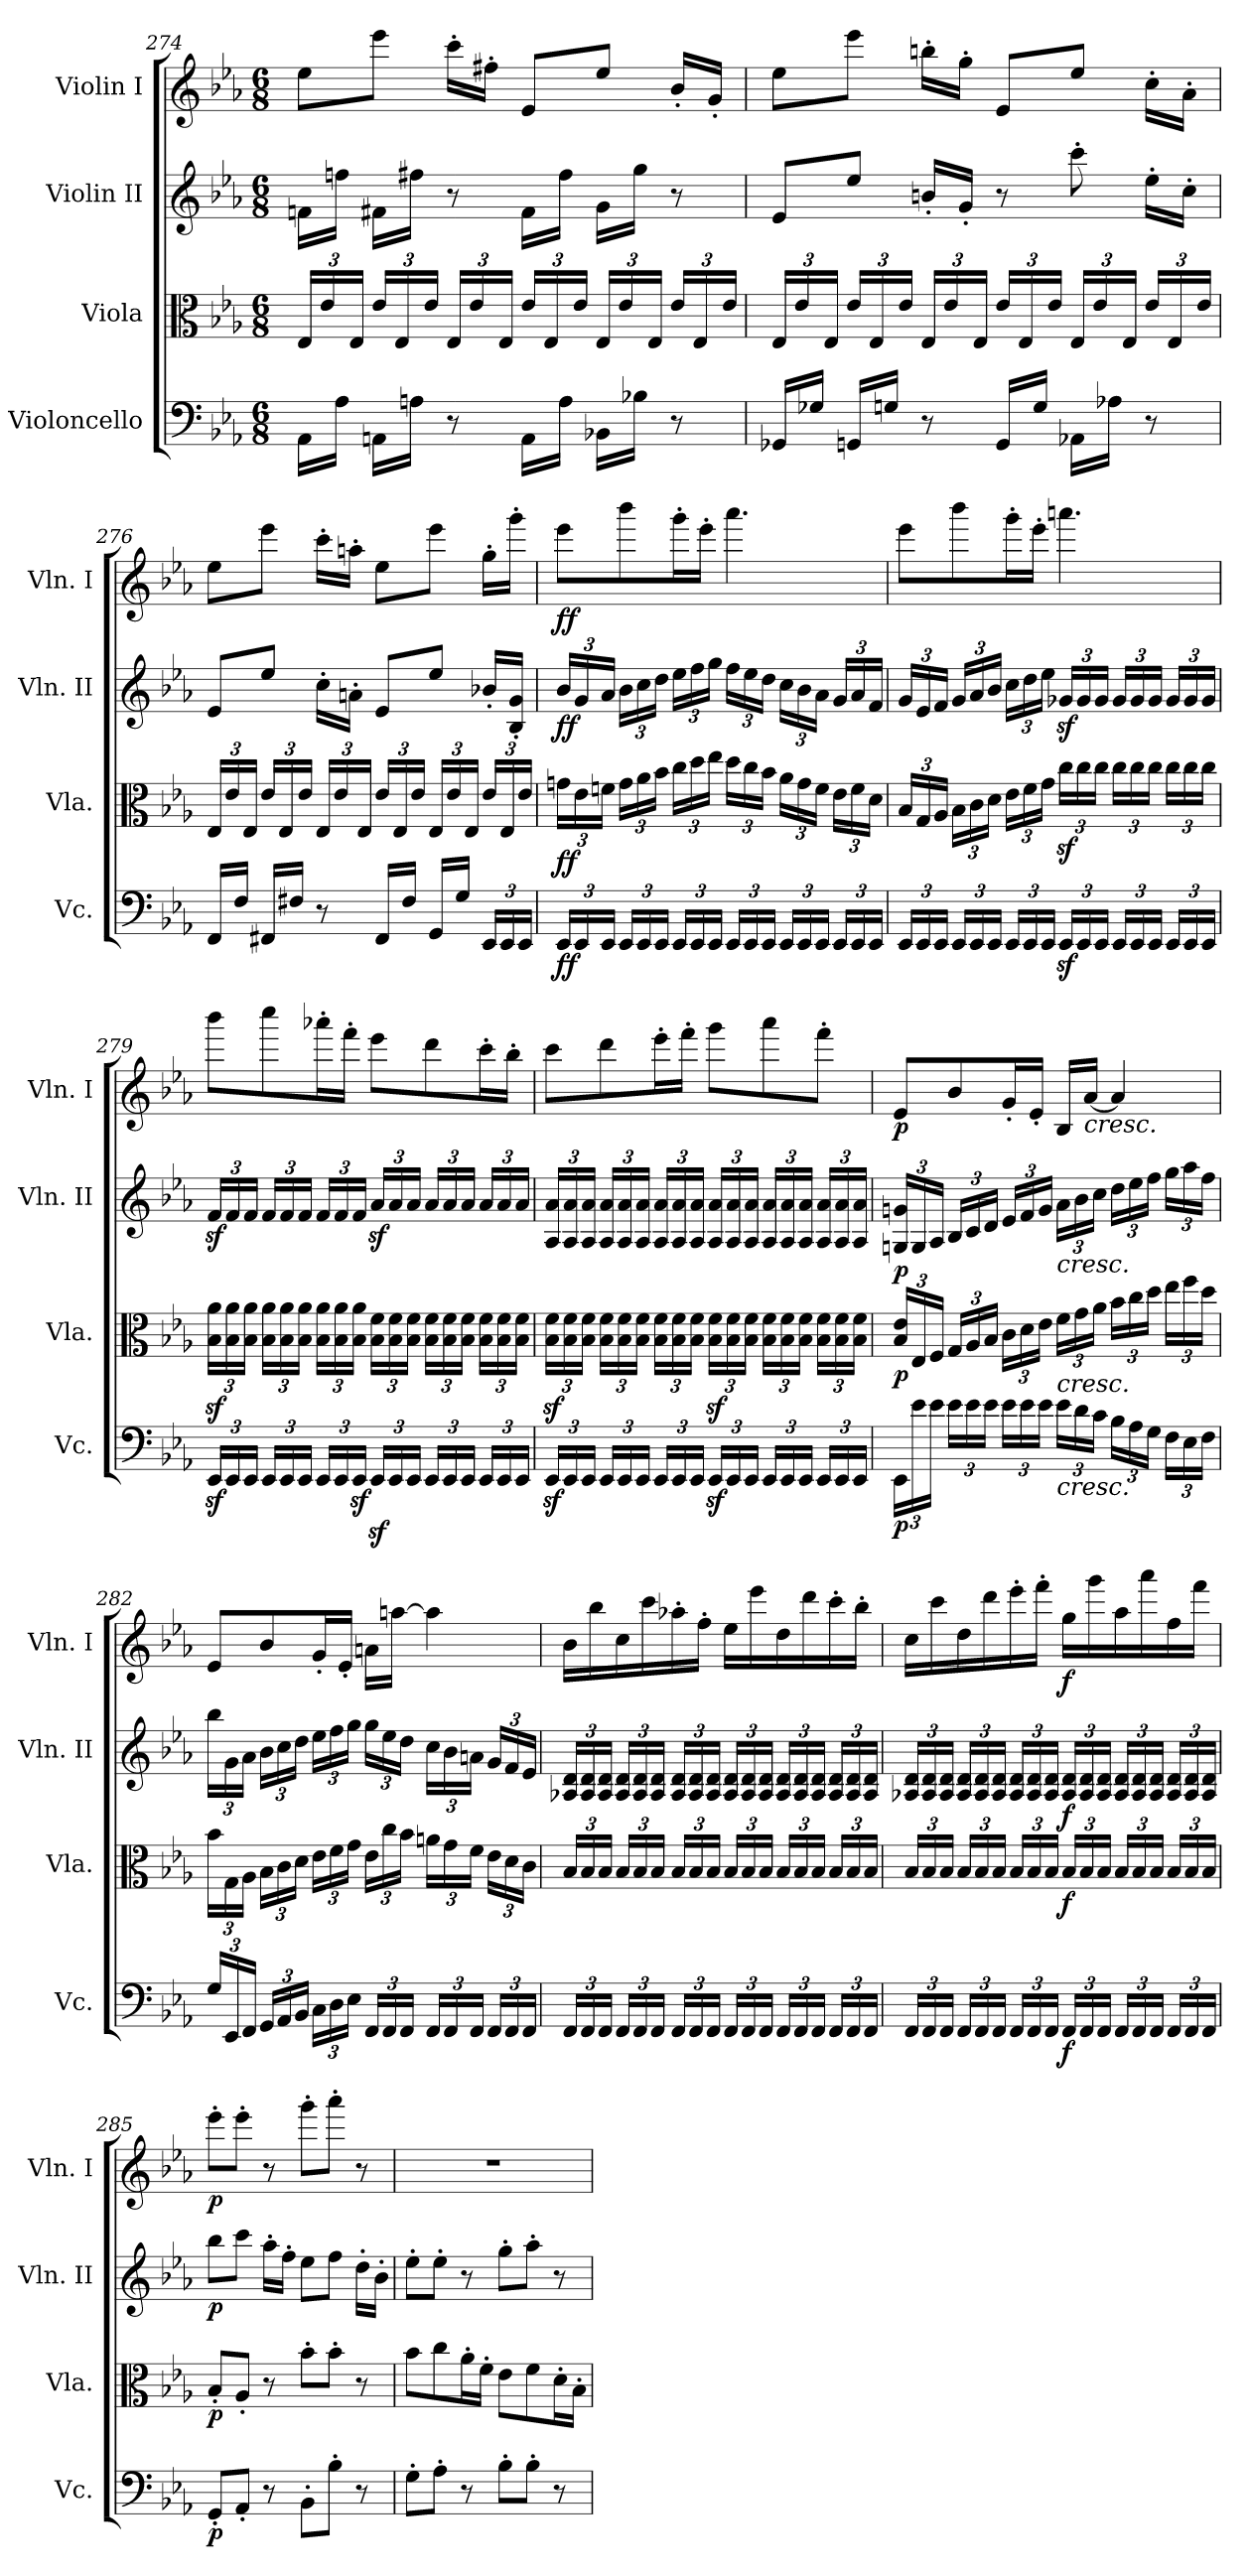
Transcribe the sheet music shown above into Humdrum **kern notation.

**kern	**dynam	**kern	**dynam	**kern	**dynam	**kern	**dynam
*part4	*part4	*part3	*part3	*part2	*part2	*part1	*part1
*staff4	*staff4	*staff3	*staff3	*staff2	*staff2	*staff1	*staff1
*I"Violoncello	*	*I"Viola	*	*I"Violin II	*	*I"Violin I	*
*I'Vc.	*	*I'Vla.	*	*I'Vln. II	*	*I'Vln. I	*
*clefF4	*	*clefC3	*	*clefG2	*	*clefG2	*
*k[b-e-a-]	*	*k[b-e-a-]	*	*k[b-e-a-]	*	*k[b-e-a-]	*
*E-:	*	*E-:	*	*E-:	*	*E-:	*
*M6/8	*	*M6/8	*	*M6/8	*	*M6/8	*
*	*	*Xbrackettup	*	*	*	*	*
=274	=274	=274	=274	=274	=274	=274	=274
16AA-\LL	.	24E-/LL	.	16fn\LL	.	8ee-\L	.
.	.	24e-/	.	.	.	.	.
16A-\JJ	.	.	.	16ffn\JJ	.	.	.
.	.	24E-/JJ	.	.	.	.	.
16AAn\LL	.	24e-/LL	.	16f#X\LL	.	8eee-\J	.
.	.	24E-/	.	.	.	.	.
16An\JJ	.	.	.	16ff#X\JJ	.	.	.
.	.	24e-/JJ	.	.	.	.	.
8r	.	24E-/LL	.	8r	.	16ccc'\LL	.
.	.	24e-/	.	.	.	.	.
.	.	.	.	.	.	16ff#X'\JJ	.
.	.	24E-/JJ	.	.	.	.	.
16AA\LL	.	24e-/LL	.	16f#\LL	.	8e-/L	.
.	.	24E-/	.	.	.	.	.
16A\JJ	.	.	.	16ff#\JJ	.	.	.
.	.	24e-/JJ	.	.	.	.	.
16BB-X\LL	.	24E-/LL	.	16g\LL	.	8ee-/J	.
.	.	24e-/	.	.	.	.	.
16B-X\JJ	.	.	.	16gg\JJ	.	.	.
.	.	24E-/JJ	.	.	.	.	.
8r	.	24e-/LL	.	8r	.	16b-'/LL	.
.	.	24E-/	.	.	.	.	.
.	.	.	.	.	.	16g'/JJ	.
.	.	24e-/JJ	.	.	.	.	.
!!LO:PB:g=z
=275	=275	=275	=275	=275	=275	=275	=275
16GG-X/LL	.	24E-/LL	.	8e-/L	.	8ee-\L	.
.	.	24e-/	.	.	.	.	.
16G-X/JJ	.	.	.	.	.	.	.
.	.	24E-/JJ	.	.	.	.	.
16GGn/LL	.	24e-/LL	.	8ee-/J	.	8eee-\J	.
.	.	24E-/	.	.	.	.	.
16Gn/JJ	.	.	.	.	.	.	.
.	.	24e-/JJ	.	.	.	.	.
8r	.	24E-/LL	.	16bn'/LL	.	16bbn'\LL	.
.	.	24e-/	.	.	.	.	.
.	.	.	.	16g'/JJ	.	16gg'\JJ	.
.	.	24E-/JJ	.	.	.	.	.
16GG/LL	.	24e-/LL	.	8r	.	8e-/L	.
.	.	24E-/	.	.	.	.	.
16G/JJ	.	.	.	.	.	.	.
.	.	24e-/JJ	.	.	.	.	.
16AA-X\LL	.	24E-/LL	.	8ccc'\	.	8ee-/J	.
.	.	24e-/	.	.	.	.	.
16A-X\JJ	.	.	.	.	.	.	.
.	.	24E-/JJ	.	.	.	.	.
8r	.	24e-/LL	.	16ee-'\LL	.	16cc'\LL	.
.	.	24E-/	.	.	.	.	.
.	.	.	.	16cc'\JJ	.	16a-'\JJ	.
.	.	24e-/JJ	.	.	.	.	.
=276	=276	=276	=276	=276	=276	=276	=276
16FF/LL	.	24E-/LL	.	8e-/L	.	8ee-\L	.
.	.	24e-/	.	.	.	.	.
16F/JJ	.	.	.	.	.	.	.
.	.	24E-/JJ	.	.	.	.	.
16FF#X/LL	.	24e-/LL	.	8ee-/J	.	8eee-\J	.
.	.	24E-/	.	.	.	.	.
16F#X/JJ	.	.	.	.	.	.	.
.	.	24e-/JJ	.	.	.	.	.
8r	.	24E-/LL	.	16cc'\LL	.	16ccc'\LL	.
.	.	24e-/	.	.	.	.	.
.	.	.	.	16an'\JJ	.	16aan'\JJ	.
.	.	24E-/JJ	.	.	.	.	.
16FF#/LL	.	24e-/LL	.	8e-/L	.	8ee-\L	.
.	.	24E-/	.	.	.	.	.
16F#/JJ	.	.	.	.	.	.	.
.	.	24e-/JJ	.	.	.	.	.
16GG/LL	.	24E-/LL	.	8ee-/J	.	8eee-\J	.
.	.	24e-/	.	.	.	.	.
16G/JJ	.	.	.	.	.	.	.
.	.	24E-/JJ	.	.	.	.	.
*Xbrackettup	*	*	*	*	*	*	*
24EE-/LL	.	24e-/LL	.	16b-X'/LL	.	16gg'\LL	.
24EE-/	.	24E-/	.	.	.	.	.
.	.	.	.	16B-/' 16g/'JJ	.	16ggg'\JJ	.
24EE-/JJ	.	24e-/JJ	.	.	.	.	.
!!LO:LB:g=z
=277	=277	=277	=277	=277	=277	=277	=277
*	*	*	*	*Xbrackettup	*	*	*
!	!LO:DY:b	!	!LO:DY:b	!	!LO:DY:b	!	!LO:DY:b
24EE-/LL	ff	24gn\LL	ff	24b-/LL	ff	8eee-\L	ff
24EE-/	.	24e-\	.	24g/	.	.	.
24EE-/JJ	.	24fn\JJ	.	24a-/JJ	.	.	.
24EE-/LL	.	24g\LL	.	24b-\LL	.	8bbb-\	.
24EE-/	.	24a-\	.	24cc\	.	.	.
24EE-/JJ	.	24b-\JJ	.	24dd\JJ	.	.	.
24EE-/LL	.	24cc\LL	.	24ee-\LL	.	16ggg'\L	.
24EE-/	.	24dd\	.	24ff\	.	.	.
.	.	.	.	.	.	16eee-'\JJ	.
24EE-/JJ	.	24ee-\JJ	.	24gg\JJ	.	.	.
24EE-/LL	.	24dd\LL	.	24ff\LL	.	4.aaa-\	.
24EE-/	.	24cc\	.	24ee-\	.	.	.
24EE-/JJ	.	24b-\JJ	.	24dd\JJ	.	.	.
24EE-/LL	.	24a-\LL	.	24cc\LL	.	.	.
24EE-/	.	24g\	.	24b-\	.	.	.
24EE-/JJ	.	24f\JJ	.	24a-\JJ	.	.	.
24EE-/LL	.	24e-\LL	.	24g/LL	.	.	.
24EE-/	.	24f\	.	24a-/	.	.	.
24EE-/JJ	.	24d\JJ	.	24f/JJ	.	.	.
!!LO:LB:g=z
=278	=278	=278	=278	=278	=278	=278	=278
24EE-/LL	.	24B-/LL	.	24g/LL	.	8eee-\L	.
24EE-/	.	24G/	.	24e-/	.	.	.
24EE-/JJ	.	24A-/JJ	.	24f/JJ	.	.	.
24EE-/LL	.	24B-\LL	.	24g/LL	.	8bbb-\	.
24EE-/	.	24c\	.	24a-/	.	.	.
24EE-/JJ	.	24d\JJ	.	24b-/JJ	.	.	.
24EE-/LL	.	24e-\LL	.	24cc\LL	.	16ggg'\L	.
24EE-/	.	24f\	.	24dd\	.	.	.
.	.	.	.	.	.	16eee-'\JJ	.
24EE-/JJ	.	24g\JJ	.	24ee-\JJ	.	.	.
24EE-z</LL	.	24ccz<\LL	.	24g-Xz</LL	.	4.aaan\	.
24EE-/	.	24cc\	.	24g-/	.	.	.
24EE-/JJ	.	24cc\JJ	.	24g-/JJ	.	.	.
24EE-/LL	.	24cc\LL	.	24g-/LL	.	.	.
24EE-/	.	24cc\	.	24g-/	.	.	.
24EE-/JJ	.	24cc\JJ	.	24g-/JJ	.	.	.
24EE-/LL	.	24cc\LL	.	24g-/LL	.	.	.
24EE-/	.	24cc\	.	24g-/	.	.	.
24EE-/JJ	.	24cc\JJ	.	24g-/JJ	.	.	.
!!LO:PB:g=z
=279	=279	=279	=279	=279	=279	=279	=279
24EE-z</LL	.	24B-\z< 24a-\z<LL	.	24fz</LL	.	8bbb-\L	.
24EE-/	.	24B-\ 24a-\	.	24f/	.	.	.
24EE-/JJ	.	24B-\ 24a-\JJ	.	24f/JJ	.	.	.
24EE-/LL	.	24B-\ 24a-\LL	.	24f/LL	.	8cccc\	.
24EE-/	.	24B-\ 24a-\	.	24f/	.	.	.
24EE-/JJ	.	24B-\ 24a-\JJ	.	24f/JJ	.	.	.
24EE-/LL	.	24B-\ 24a-\LL	.	24f/LL	.	16aaa-X'\L	.
24EE-/	.	24B-\ 24a-\	.	24f/	.	.	.
.	.	.	.	.	.	16fff'\JJ	.
24EE-z>/JJ	.	24B-\ 24a-\JJ	.	24f/JJ	.	.	.
24EE-z</LL	.	24B-\ 24f\LL	.	24a-z</LL	.	8eee-\L	.
24EE-/	.	24B-\ 24f\	.	24a-/	.	.	.
24EE-/JJ	.	24B-\ 24f\JJ	.	24a-/JJ	.	.	.
24EE-/LL	.	24B-\ 24f\LL	.	24a-/LL	.	8ddd\	.
24EE-/	.	24B-\ 24f\	.	24a-/	.	.	.
24EE-/JJ	.	24B-\ 24f\JJ	.	24a-/JJ	.	.	.
24EE-/LL	.	24B-\ 24f\LL	.	24a-/LL	.	16ccc'\L	.
24EE-/	.	24B-\ 24f\	.	24a-/	.	.	.
.	.	.	.	.	.	16bb-'\JJ	.
24EE-/JJ	.	24B-\ 24f\JJ	.	24a-/JJ	.	.	.
=280	=280	=280	=280	=280	=280	=280	=280
24EE-z</LL	.	24B-\z> 24f\z>LL	.	24A-/ 24a-/LL	.	8ccc\L	.
24EE-/	.	24B-\ 24f\	.	24A-/ 24a-/	.	.	.
24EE-/JJ	.	24B-\ 24f\JJ	.	24A-/ 24a-/JJ	.	.	.
24EE-/LL	.	24B-\ 24f\LL	.	24A-/ 24a-/LL	.	8ddd\	.
24EE-/	.	24B-\ 24f\	.	24A-/ 24a-/	.	.	.
24EE-/JJ	.	24B-\ 24f\JJ	.	24A-/ 24a-/JJ	.	.	.
24EE-/LL	.	24B-\ 24f\LL	.	24A-/ 24a-/LL	.	16eee-'\L	.
24EE-/	.	24B-\ 24f\	.	24A-/ 24a-/	.	.	.
.	.	.	.	.	.	16fff'\JJ	.
24EE-/JJ	.	24B-\ 24f\JJ	.	24A-/ 24a-/JJ	.	.	.
24EE-z</LL	.	24B-\z> 24f\z>LL	.	24A-/ 24a-/LL	.	8ggg\L	.
24EE-/	.	24B-\ 24f\	.	24A-/ 24a-/	.	.	.
24EE-/JJ	.	24B-\ 24f\JJ	.	24A-/ 24a-/JJ	.	.	.
24EE-/LL	.	24B-\ 24f\LL	.	24A-/ 24a-/LL	.	8aaa-\	.
24EE-/	.	24B-\ 24f\	.	24A-/ 24a-/	.	.	.
24EE-/JJ	.	24B-\ 24f\JJ	.	24A-/ 24a-/JJ	.	.	.
24EE-/LL	.	24B-\ 24f\LL	.	24A-/ 24a-/LL	.	8fff'\J	.
24EE-/	.	24B-\ 24f\	.	24A-/ 24a-/	.	.	.
24EE-/JJ	.	24B-\ 24f\JJ	.	24A-/ 24a-/JJ	.	.	.
!!LO:LB:g=z
=281	=281	=281	=281	=281	=281	=281	=281
!	!LO:DY:b	!	!LO:DY:b	!	!LO:DY:b	!	!LO:DY:b
24EE-\LL	p	24B-/ 24e-/LL	p	24Gn/ 24gn/LL	p	8e-/L	p
24e-\	.	24E-/	.	24G/	.	.	.
24e-\JJ	.	24F/JJ	.	24A-/JJ	.	.	.
24e-\LL	.	24G/LL	.	24B-/LL	.	8b-/	.
24e-\	.	24A-/	.	24c/	.	.	.
24e-\JJ	.	24B-/JJ	.	24d/JJ	.	.	.
24e-\LL	.	24c\LL	.	24e-/LL	.	16g'/L	.
24e-\	.	24d\	.	24f/	.	.	.
.	.	.	.	.	.	16e-'/JJ	.
24e-\JJ	.	24e-\JJ	.	24g/JJ	.	.	.
!	!	!	!	!LO:TX:b:i:t=cresc.	!	!	!
!LO:TX:a:i:t=cresc.	!	!	!	!	!	!	!
!LO:TX:b:i:t=cresc.	!	!	!	!	!	!	!
24e-\LL	.	24f\LL	.	24a-\LL	.	16B-/LL	.
24d\	.	24g\	.	24b-\	.	.	.
!	!	!	!	!	!	!LO:TX:b:i:t=cresc.	!
.	.	.	.	.	.	[16a-/JJ	.
24c\JJ	.	24a-\JJ	.	24cc\JJ	.	.	.
24B-\LL	.	24b-\LL	.	24dd\LL	.	4a-/]	.
24A-\	.	24cc\	.	24ee-\	.	.	.
24G\JJ	.	24dd\JJ	.	24ff\JJ	.	.	.
24F\LL	.	24ee-\LL	.	24gg\LL	.	.	.
24E-\	.	24ff\	.	24aa-\	.	.	.
24F\JJ	.	24dd\JJ	.	24ff\JJ	.	.	.
=282	=282	=282	=282	=282	=282	=282	=282
24G/LL	.	24b-\LL	.	24bb-\LL	.	8e-/L	.
24EE-/	.	24G\	.	24g\	.	.	.
24FF/JJ	.	24A-\JJ	.	24a-\JJ	.	.	.
24GG/LL	.	24B-\LL	.	24b-\LL	.	8b-/	.
24AA-/	.	24c\	.	24cc\	.	.	.
24BB-/JJ	.	24d\JJ	.	24dd\JJ	.	.	.
24C\LL	.	24e-\LL	.	24ee-\LL	.	16g'/L	.
24D\	.	24f\	.	24ff\	.	.	.
.	.	.	.	.	.	16e-'/JJ	.
24E-\JJ	.	24g\JJ	.	24gg\JJ	.	.	.
24FF/LL	.	24e-\LL	.	24gg\LL	.	16an\LL	.
24FF/	.	24cc\	.	24ee-\	.	.	.
.	.	.	.	.	.	[16aan\JJ	.
24FF/JJ	.	24b-\JJ	.	24dd\JJ	.	.	.
24FF/LL	.	24an\LL	.	24cc\LL	.	4aa\]	.
24FF/	.	24g\	.	24b-\	.	.	.
24FF/JJ	.	24f\JJ	.	24an\JJ	.	.	.
24FF/LL	.	24e-\LL	.	24g/LL	.	.	.
24FF/	.	24d\	.	24f/	.	.	.
24FF/JJ	.	24c\JJ	.	24e-/JJ	.	.	.
!!LO:PB:g=z
=283	=283	=283	=283	=283	=283	=283	=283
24FF/LL	.	24B-/LL	.	24A-X/ 24d/LL	.	16b-\LL	.
24FF/	.	24B-/	.	24A-/ 24d/	.	.	.
.	.	.	.	.	.	16bb-\	.
24FF/JJ	.	24B-/JJ	.	24A-/ 24d/JJ	.	.	.
24FF/LL	.	24B-/LL	.	24A-/ 24d/LL	.	16cc\	.
24FF/	.	24B-/	.	24A-/ 24d/	.	.	.
.	.	.	.	.	.	16ccc\	.
24FF/JJ	.	24B-/JJ	.	24A-/ 24d/JJ	.	.	.
24FF/LL	.	24B-/LL	.	24A-/ 24d/LL	.	16aa-X'\	.
24FF/	.	24B-/	.	24A-/ 24d/	.	.	.
.	.	.	.	.	.	16ff'\JJ	.
24FF/JJ	.	24B-/JJ	.	24A-/ 24d/JJ	.	.	.
24FF/LL	.	24B-/LL	.	24A-/ 24d/LL	.	16ee-\LL	.
24FF/	.	24B-/	.	24A-/ 24d/	.	.	.
.	.	.	.	.	.	16eee-\	.
24FF/JJ	.	24B-/JJ	.	24A-/ 24d/JJ	.	.	.
24FF/LL	.	24B-/LL	.	24A-/ 24d/LL	.	16dd\	.
24FF/	.	24B-/	.	24A-/ 24d/	.	.	.
.	.	.	.	.	.	16ddd\	.
24FF/JJ	.	24B-/JJ	.	24A-/ 24d/JJ	.	.	.
24FF/LL	.	24B-/LL	.	24A-/ 24d/LL	.	16ccc'\	.
24FF/	.	24B-/	.	24A-/ 24d/	.	.	.
.	.	.	.	.	.	16bb-'\JJ	.
24FF/JJ	.	24B-/JJ	.	24A-/ 24d/JJ	.	.	.
=284	=284	=284	=284	=284	=284	=284	=284
24FF/LL	.	24B-/LL	.	24A-X/ 24d/LL	.	16cc\LL	.
24FF/	.	24B-/	.	24A-/ 24d/	.	.	.
.	.	.	.	.	.	16ccc\	.
24FF/JJ	.	24B-/JJ	.	24A-/ 24d/JJ	.	.	.
24FF/LL	.	24B-/LL	.	24A-/ 24d/LL	.	16dd\	.
24FF/	.	24B-/	.	24A-/ 24d/	.	.	.
.	.	.	.	.	.	16ddd\	.
24FF/JJ	.	24B-/JJ	.	24A-/ 24d/JJ	.	.	.
24FF/LL	.	24B-/LL	.	24A-/ 24d/LL	.	16eee-'\	.
24FF/	.	24B-/	.	24A-/ 24d/	.	.	.
.	.	.	.	.	.	16fff'\JJ	.
24FF/JJ	.	24B-/JJ	.	24A-/ 24d/JJ	.	.	.
!	!LO:DY:b	!	!LO:DY:b	!	!LO:DY:b	!	!LO:DY:b
24FF/LL	f	24B-/LL	f	24A-/ 24d/LL	f	16gg\LL	f
24FF/	.	24B-/	.	24A-/ 24d/	.	.	.
.	.	.	.	.	.	16ggg\	.
24FF/JJ	.	24B-/JJ	.	24A-/ 24d/JJ	.	.	.
24FF/LL	.	24B-/LL	.	24A-/ 24d/LL	.	16aa-\	.
24FF/	.	24B-/	.	24A-/ 24d/	.	.	.
.	.	.	.	.	.	16aaa-\	.
24FF/JJ	.	24B-/JJ	.	24A-/ 24d/JJ	.	.	.
24FF/LL	.	24B-/LL	.	24A-/ 24d/LL	.	16ff\	.
24FF/	.	24B-/	.	24A-/ 24d/	.	.	.
.	.	.	.	.	.	16fff\JJ	.
24FF/JJ	.	24B-/JJ	.	24A-/ 24d/JJ	.	.	.
!!LO:LB:g=z
=285	=285	=285	=285	=285	=285	=285	=285
!	!LO:DY:b	!	!LO:DY:b	!	!LO:DY:b	!	!LO:DY:b
8GG'/L	p	8B-'/L	p	8bb-\L	p	8eee-'\L	p
8AA-'/J	.	8A-'/J	.	8ccc\J	.	8eee-'\J	.
8r	.	8r	.	16aa-'\LL	.	8r	.
.	.	.	.	16ff'\JJ	.	.	.
8BB-'\L	.	8b-'\L	.	8ee-\L	.	8ggg'\L	.
8B-'\J	.	8b-'\J	.	8ff\J	.	8aaa-'\J	.
8r	.	8r	.	16dd'\LL	.	8r	.
.	.	.	.	16b-'\JJ	.	.	.
=286	=286	=286	=286	=286	=286	=286	=286
8G'\L	.	8b-\L	.	8ee-'\L	.	2.r	.
8A-'\J	.	8cc\	.	8ee-'\J	.	.	.
8r	.	16a-'\L	.	8r	.	.	.
.	.	16f'\JJ	.	.	.	.	.
8B-'\L	.	8e-\L	.	8gg'\L	.	.	.
8B-'\J	.	8f\	.	8aa-'\J	.	.	.
8r	.	16d'\L	.	8r	.	.	.
.	.	16B-'\JJ	.	.	.	.	.
=	=	=	=	=	=	=	=
*-	*-	*-	*-	*-	*-	*-	*-
